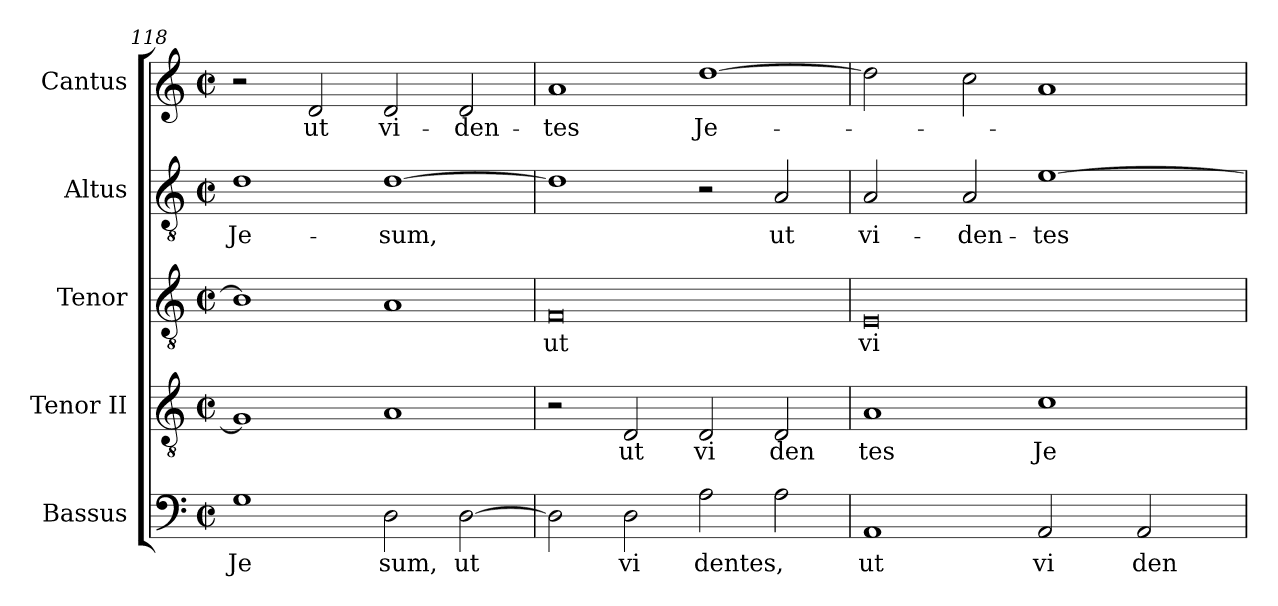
**kern	**text	**kern	**text	**kern	**text	**kern	**text	**kern	**text
*part5	*part5	*part4	*part4	*part3	*part3	*part2	*part2	*part1	*part1
*staff5	*staff5	*staff4	*staff4	*staff3	*staff3	*staff2	*staff2	*staff1	*staff1
*I"Bassus	*	*I"Tenor II	*	*I"Tenor	*	*I"Altus	*	*I"Cantus	*
*I'Bassus	*	*	*	*I'Tenor	*	*I'Altus	*	*I'Cantus	*
*clefF4	*	*clefGv2	*	*clefGv2	*	*clefGv2	*	*clefG2	*
*	*	*	*	*k[]	*	*k[]	*	*	*
*	*	*	*	*C:	*	*C:	*	*	*
*M2/2	*	*M2/2	*	*M2/2	*	*M2/2	*	*M2/2	*
*met(c|)	*	*met(c|)	*	*met(c|)	*	*met(c|)	*	*met(c|)	*
=118	=118	=118	=118	=118	=118	=118	=118	=118	=118
!	!LO:LY:b:cj	!	!	!	!	!	!LO:LY:b:cj	!	!
1G	Je	1G]	.	1B]	.	1d	Je-	2r	.
!	!	!	!	!	!	!	!	!	!LO:LY:b:cj
.	.	.	.	.	.	.	.	2d/	ut
!	!LO:LY:b:cj	!	!	!	!	!	!LO:LY:b	!	!LO:LY:b:cj
2D\	sum,	1A	.	1A	.	[>1d	-sum,	2d/	vi-
!	!LO:LY:b:cj	!	!	!	!	!	!	!	!LO:LY:b:cj
[>2D\	ut	.	.	.	.	.	.	2d/	-den-
=119	=119	=119	=119	=119	=119	=119	=119	=119	=119
!	!	!	!	!	!LO:LY:b:cj	!	!	!	!LO:LY:b:cj
2D\]	.	2r	.	0F	ut	1d]	.	1a	-tes
!	!LO:LY:b:cj	!	!LO:LY:b:cj	!	!	!	!	!	!
2D\	vi	2D/	ut	.	.	.	.	.	.
!	!LO:LY:b:cj	!	!LO:LY:b:cj	!	!	!	!	!	!LO:LY:b:cj
2A\	dentes,	2D/	vi	.	.	2r	.	[>1dd	Je-
!	!	!	!LO:LY:b:cj	!	!	!	!LO:LY:b:cj	!	!
2A\	.	2D/	den	.	.	2A/	ut	.	.
!!LO:LB:g=z
=120	=120	=120	=120	=120	=120	=120	=120	=120	=120
!	!LO:LY:b:cj	!	!LO:LY:b:cj	!	!LO:LY:b:cj	!	!LO:LY:b:cj	!	!
*	*	*	*	*	*	*	*	*^	*
1AA	ut	1A	tes	0E	vi	2A/	vi-	2dd\]	8..ryy	.
.	.	.	.	.	.	.	.	.	1ryy	.
!	!	!	!	!	!	!	!LO:LY:b:cj	!	!	!
.	.	.	.	.	.	2A/	-den-	2cc\	.	.
!	!LO:LY:b:cj	!	!LO:LY:b:cj	!	!	!	!LO:LY:b:cj	!	!	!
2AA/	vi	1c	Je	.	.	[>1e	-tes	1a	.	.
.	.	.	.	.	.	.	.	.	2ryy	.
!	!LO:LY:b:cj	!	!	!	!	!	!	!	!	!
2AA/	den	.	.	.	.	.	.	.	.	.
.	.	.	.	.	.	.	.	.	4ryy	.
.	.	.	.	.	.	.	.	.	32ryy	.
*	*	*	*	*	*	*	*	*v	*v	*
=	=	=	=	=	=	=	=	=	=
*-	*-	*-	*-	*-	*-	*-	*-	*-	*-
